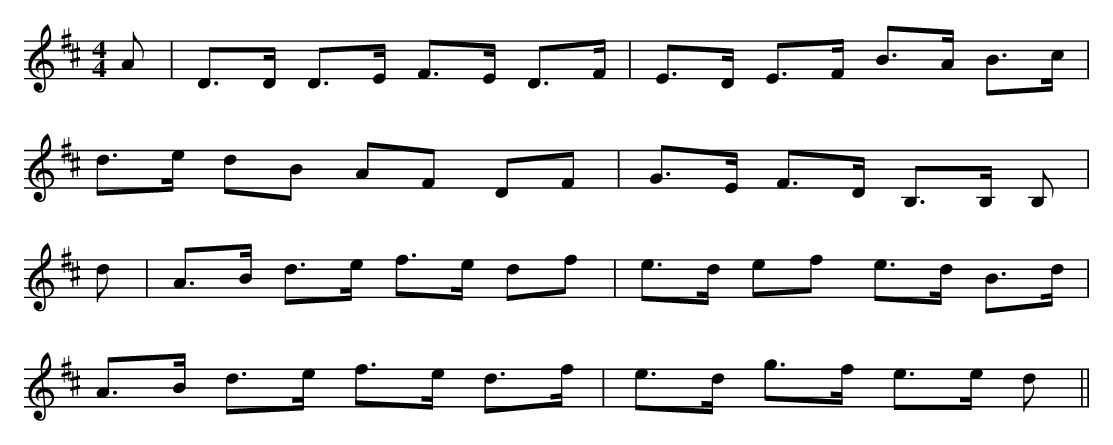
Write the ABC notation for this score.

X:1
M:4/4
K:D
A| D>D D>E F>E D>F| E>D E>F B>A B>c|
d>e dB AF DF|G>E F>D B,>B, B,|
d|A>B d>e f>e df|e>d ef e>d B>d|
A>B d>e f>e d>f|e>d g>f e>e d||
